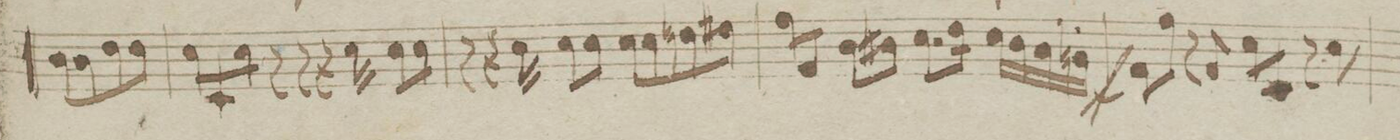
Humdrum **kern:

**kern	**dynam
*I"Viola	*
*clefC3	*
*k[b-e-a-]	*
*met(c)	*
*M4/4	*
8c\L	.
8c\	.
8e-\	.
8e-\J	.
=26	=26
8d\L	.
8D/	.
8d\J	.
8r	.
8r	.
16r	.
16d\	.
8d\L	.
8d\J	.
=27	=27
8r	.
16r	.
16d\	.
8d\L	.
8d\J	.
8d\L	.
8d\	.
8en\	.
8f#X\J	.
=28	=28
8g\L	.
8G/J	.
8c\L	.
8c#X\J	.
8.d\L	.
16e-\Jk	.
16d'\LL	.
16c#\	.
16B-'\	.
16An'\JJ	.
=29	=29
8G\L	f
8g\J	.
8r	.
8G/	.
8d\L	.
8D/J	.
8r	.
8d\	.
=30	=30
*-	*-
